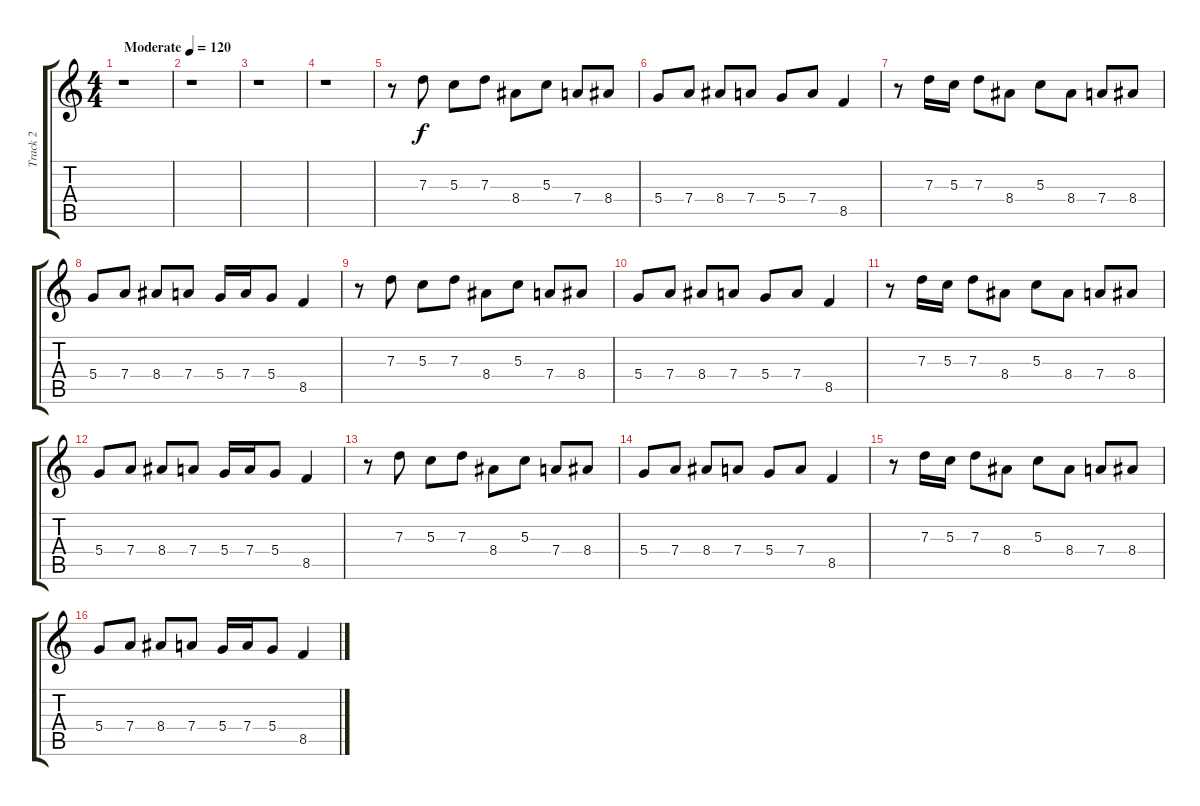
\track ("Track 2" "Track 2") {instrument distortionguitar}
\staff {score tabs}
\tuning (E4 B3 G3 D3 A2 E2) {hide}
\ts (4 4)
\tempo (120 "Moderate")
\clef g2
\ks c
r.1{dy f instrument distortionguitar} |
r.1 |
r.1 |
r.1 |
r.8 7.3.8 5.3.8 7.3.8 8.4.8 5.3.8 7.4.8 8.4.8 |
5.4.8 7.4.8 8.4.8 7.4.8 5.4.8 7.4.8 8.5.4 |
r.8 7.3.16 5.3.16 7.3.8 8.4.8 5.3.8 8.4.8 7.4.8 8.4.8 |
5.4.8 7.4.8 8.4.8 7.4.8 5.4.16 7.4.16 5.4.8 8.5.4 |
r.8 7.3.8 5.3.8 7.3.8 8.4.8 5.3.8 7.4.8 8.4.8 |
5.4.8 7.4.8 8.4.8 7.4.8 5.4.8 7.4.8 8.5.4 |
r.8 7.3.16 5.3.16 7.3.8 8.4.8 5.3.8 8.4.8 7.4.8 8.4.8 |
5.4.8 7.4.8 8.4.8 7.4.8 5.4.16 7.4.16 5.4.8 8.5.4 |
r.8 7.3.8 5.3.8 7.3.8 8.4.8 5.3.8 7.4.8 8.4.8 |
5.4.8 7.4.8 8.4.8 7.4.8 5.4.8 7.4.8 8.5.4 |
r.8 7.3.16 5.3.16 7.3.8 8.4.8 5.3.8 8.4.8 7.4.8 8.4.8 |
5.4.8 7.4.8 8.4.8 7.4.8 5.4.16 7.4.16 5.4.8 8.5.4
